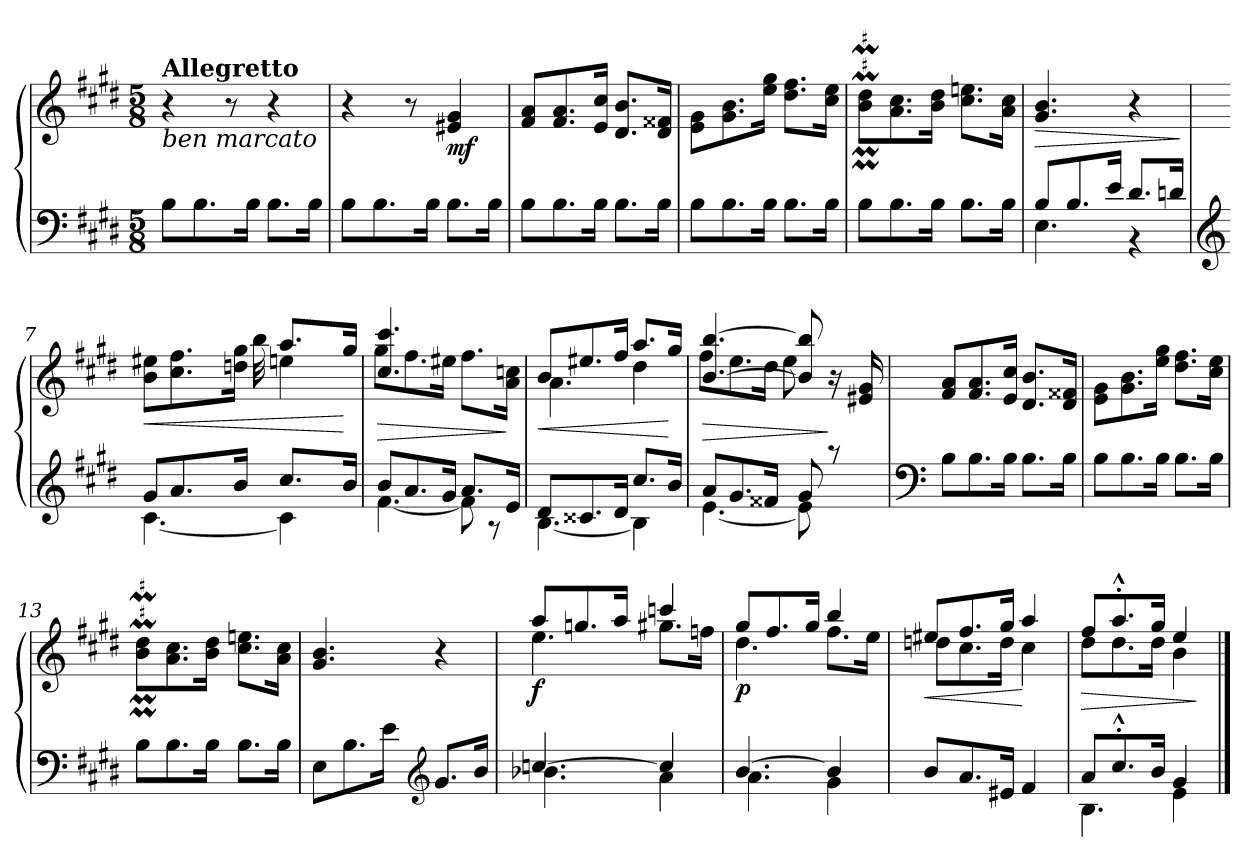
**kern	**kern	**dynam
*part1	*part1	*part1
*staff2	*staff1	*staff1/2
*clefF4	*clefG2	*
*k[f#c#g#d#]	*k[f#c#g#d#]	*
*E:	*E:	*
*M5/8	*M5/8	*
*MM70	*MM70	*
=1	=1	=1
!	!LO:TX:a:B:t=Allegretto	!
!	!LO:TX:b:i:t=ben marcato	!
8B<\L	4r	.
8.B<\	.	.
.	8r	.
16B<\Jk	.	.
8.B<\L	4r	.
16B<\Jk	.	.
=2	=2	=2
8B\L	4r	.
8.B\	.	.
.	8r	.
16B\Jk	.	.
!	!	!LO:DY:b
8.B\L	4e#X/>> 4g#/>>	mf
16B\Jk	.	.
=3	=3	=3
8B\L	8f#/ 8a/L	.
8.B\	8.f#/ 8.a/	.
16B\Jk	16e/>> 16cc#/>>Jk	.
8.B\L	8.d#/>> 8.b/>>L	.
16B\Jk	16d#/>> 16f##X/>>Jk	.
=4	=4	=4
8B\L	8e\ 8g#\L	.
8.B\	8.g#\ 8.b\	.
16B\Jk	16ee\>> 16gg#\>>Jk	.
8.B\L	8.dd#\ 8.ff#\L	.
16B\Jk	16cc#\ 16ee\Jk	.
=5	=5	=5
8B\L	8b\M>> 8dd#\M>>L	.
8.B\	8.a\>> 8.cc#\>>	.
16B\Jk	16b\>> 16dd#\>>Jk	.
8.B\L	8.cc#\ 8.ee\L	.
16B\Jk	16a\ 16cc#\Jk	.
=6	=6	=6
*^	*	*
!	!	!	!LO:HP:b
8B/L	4.E\	4.g#/>> 4.b/>>	>
8.B/	.	.	.
16e/Jk	.	.	.
8.d#</L	4r	4r	.
16dn/Jk	.	.	.
*v	*v	*	*
.	.	]
!!LO:LB:g=z
=7	=7	=7
*clefG2	*	*
*^	*	*
!	!	!	!LO:HP:b
*	*	*^	*
*	*	*	*^	*
8g#<</L	[<4.c#\	8b\>> 8ee#X\>>L	4ryy	8ryy	<
8.a/	.	8.cc#\>> 8.ff#\>>	.	16ryy	.
.	.	.	.	32ryy	.
.	.	.	.	32ryy	.
.	.	.	8ryy	32ryy	.
.	.	.	.	32ryy	.
16b/Jk	.	16ddn\>> 16gg#\>>Jk	.	32ryy	.
.	.	.	.	32bb>\	.
8.cc#/L	4c#\]	8.aa/L	4ee\	32ryy	.
.	.	.	.	32ryy	.
.	.	.	.	32ryy	.
.	.	.	.	32ryy	.
.	.	.	.	8ryy	.
16b/Jk	.	16gg#/Jk	.	.	[
*	*	*v	*v	*v	*
=8	=8	=8	=8
!	!	!	!LO:HP:b
*	*	*^	*
8b<</L	[<4.f#\	4.cc#/ 4.ccc#/	8gg#\L	>
8.a/	.	.	8.ff#\	.
16g#/Jk	.	.	16ee#X\Jk	.
8.a/L	8f#\]	8ryy	8.ff#\L	.
.	8rG	8ryy	.	.
16e</Jk	.	.	16a\>> 16ccn\>>Jk	]
=9	=9	=9	=9	=9
!	!	!	!	!LO:HP:b
8d#/L	[<4.B\	8b>>/L	4.a\	<
8.c##X/	.	8.ee#X>/	.	.
16d#/Jk	.	16ff#>/Jk	.	.
8.cc#/L	4B\]	8.aa/L	4dd#\	.
16b/Jk	.	16gg#/Jk	.	[
=10	=10	=10	=10	=10
!	!	!	!	!LO:HP:b
8a<</L	[<4.e\	[>4.b/ [>4.bb/	8ff#\L	>
8.g#</	.	.	8.ee\	.
16f##X</Jk	.	.	16dd#\Jk	.
8g#/	8e\]	8b/] 8bb/]	8ee\	.
8raa	8ryy	8ryy	16r	]
.	.	.	16e#X/>> 16g#/>>	.
*v	*v	*	*	*
*	*v	*v	*
!!LO:LB:g=z
=11	=11	=11
*clefF4	*	*
8B\L	8f#/ 8a/L	.
8.B\	8.f#/ 8.a/	.
16B\Jk	16e/ 16cc#/Jk	.
8.B\L	8.d#/>> 8.b/>>L	.
16B\Jk	16d#/>> 16f##X/>>Jk	.
=12	=12	=12
8B\L	8e\ 8g#\L	.
8.B\	8.g#\ 8.b\	.
16B\Jk	16ee\>> 16gg#\>>Jk	.
8.B\L	8.dd#\ 8.ff#\L	.
16B\Jk	16cc#\ 16ee\Jk	.
=13	=13	=13
8B\L	8b\M>> 8dd#\M>>L	.
8.B\	8.a\ 8.cc#\	.
16B\Jk	16b\>> 16dd#\>>Jk	.
8.B\L	8.cc#\ 8.ee\L	.
16B\Jk	16a\ 16cc#\Jk	.
=14	=14	=14
8E\L	4.g#/>> 4.b/>>	.
8.B<\	.	.
16e<\Jk	.	.
*clefG2	*	*
8.g#</L	4r	.
16b/Jk	.	.
!!LO:LB:g=z
=15	=15	=15
*^	*^	*
!	!	!	!	!LO:DY:b
[>4.ccn<</	4.b-X\	8aa>/L	4.ee\	f
.	.	8.ggn/	.	.
.	.	16aa/Jk	.	.
4cc<</]	4a\	4cccn/	8.gg#\L	.
.	.	.	16ffn\Jk	.
=16	=16	=16	=16	=16
!	!	!	!	!LO:DY:b
[>4.b<</	4.a\	8gg#>>/L	4.dd#\	p
.	.	8.ff#/	.	.
.	.	16gg#/Jk	.	.
4b<</]	4g#\	4bb/	8.ff#\L	.
.	.	.	16ee\Jk	.
*v	*v	*	*	*
=17	=17	=17	=17
!	!	!	!LO:HP:b
8b</L	8ee#X>>/L	8ddn\L	<
8.a/	8.ff#>>/	8.cc#\	.
16e#X</Jk	16gg#>>/Jk	16dd\Jk	.
4f#/	4aa/	4cc#\	[
=18	=18	=18	=18
*^	*	*	*
!	!	!	!	!LO:HP:b
8a</L	4.B\	8ff#>>/L	8dd#\L	>
8.cc#^^>'>/	.	8.aa>>^^>'>/	8.dd#\	.
16b/Jk	.	16gg#/Jk	16dd#\Jk	.
4g#/	4e\	4ee/	4b\	.
*v	*v	*	*	*
*	*v	*v	*
.	.	]
==	==	==
*-	*-	*-
